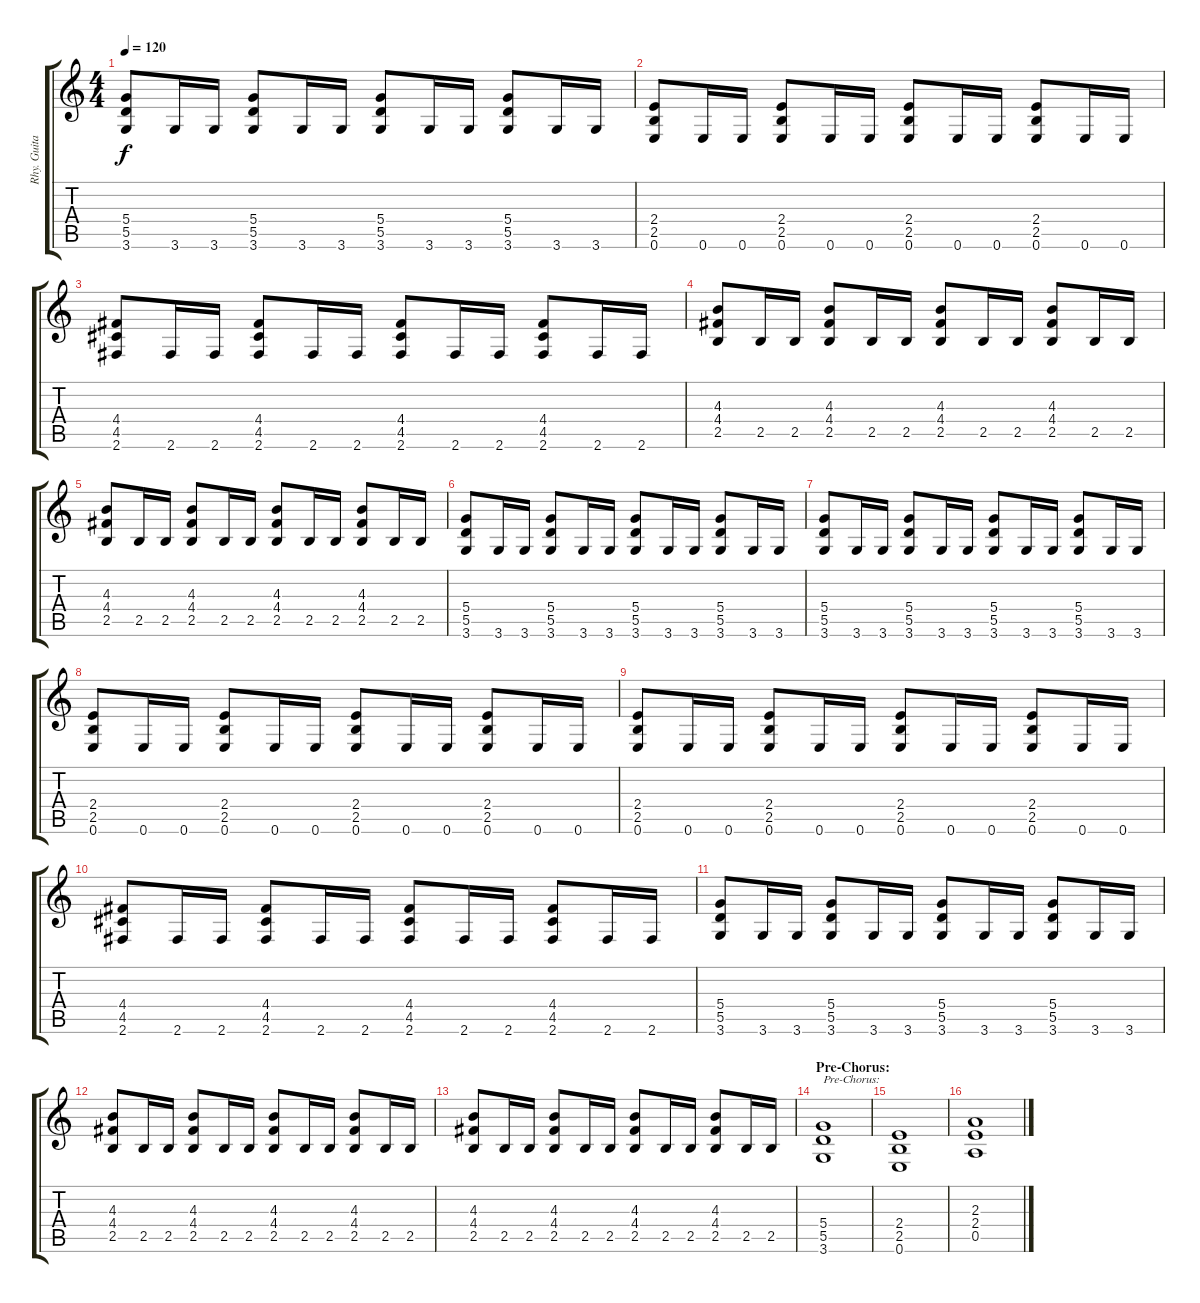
\track ("Rhy. Guitar 1" "Rhy. Guita") {instrument distortionguitar}
\staff {score tabs}
\tuning (E4 B3 G3 D3 A2 E2) {hide}
\ts (4 4)
\tempo 120
\clef g2
\ks c
(5.4 5.5 3.6).8{dy f} 3.6.16 3.6.16 (5.4 5.5 3.6).8 3.6.16 3.6.16 (5.4 5.5 3.6).8 3.6.16 3.6.16 (5.4 5.5 3.6).8 3.6.16 3.6.16 |
(2.4 2.5 0.6).8 0.6.16 0.6.16 (2.4 2.5 0.6).8 0.6.16 0.6.16 (2.4 2.5 0.6).8 0.6.16 0.6.16 (2.4 2.5 0.6).8 0.6.16 0.6.16 |
(4.4 4.5 2.6).8 2.6.16 2.6.16 (4.4 4.5 2.6).8 2.6.16 2.6.16 (4.4 4.5 2.6).8 2.6.16 2.6.16 (4.4 4.5 2.6).8 2.6.16 2.6.16 |
(4.3 4.4 2.5).8 2.5.16 2.5.16 (4.3 4.4 2.5).8 2.5.16 2.5.16 (4.3 4.4 2.5).8 2.5.16 2.5.16 (4.3 4.4 2.5).8 2.5.16 2.5.16 |
(4.3 4.4 2.5).8 2.5.16 2.5.16 (4.3 4.4 2.5).8 2.5.16 2.5.16 (4.3 4.4 2.5).8 2.5.16 2.5.16 (4.3 4.4 2.5).8 2.5.16 2.5.16 |
(5.4 5.5 3.6).8 3.6.16 3.6.16 (5.4 5.5 3.6).8 3.6.16 3.6.16 (5.4 5.5 3.6).8 3.6.16 3.6.16 (5.4 5.5 3.6).8 3.6.16 3.6.16 |
(5.4 5.5 3.6).8 3.6.16 3.6.16 (5.4 5.5 3.6).8 3.6.16 3.6.16 (5.4 5.5 3.6).8 3.6.16 3.6.16 (5.4 5.5 3.6).8 3.6.16 3.6.16 |
(2.4 2.5 0.6).8 0.6.16 0.6.16 (2.4 2.5 0.6).8 0.6.16 0.6.16 (2.4 2.5 0.6).8 0.6.16 0.6.16 (2.4 2.5 0.6).8 0.6.16 0.6.16 |
(2.4 2.5 0.6).8 0.6.16 0.6.16 (2.4 2.5 0.6).8 0.6.16 0.6.16 (2.4 2.5 0.6).8 0.6.16 0.6.16 (2.4 2.5 0.6).8 0.6.16 0.6.16 |
(4.4 4.5 2.6).8 2.6.16 2.6.16 (4.4 4.5 2.6).8 2.6.16 2.6.16 (4.4 4.5 2.6).8 2.6.16 2.6.16 (4.4 4.5 2.6).8 2.6.16 2.6.16 |
(5.4 5.5 3.6).8 3.6.16 3.6.16 (5.4 5.5 3.6).8 3.6.16 3.6.16 (5.4 5.5 3.6).8 3.6.16 3.6.16 (5.4 5.5 3.6).8 3.6.16 3.6.16 |
(4.3 4.4 2.5).8 2.5.16 2.5.16 (4.3 4.4 2.5).8 2.5.16 2.5.16 (4.3 4.4 2.5).8 2.5.16 2.5.16 (4.3 4.4 2.5).8 2.5.16 2.5.16 |
(4.3 4.4 2.5).8 2.5.16 2.5.16 (4.3 4.4 2.5).8 2.5.16 2.5.16 (4.3 4.4 2.5).8 2.5.16 2.5.16 (4.3 4.4 2.5).8 2.5.16 2.5.16 |
\section ("" "Pre-Chorus:")
(5.4 5.5 3.6).1{txt "Pre-Chorus:"} |
(2.4 2.5 0.6).1 |
(2.3 2.4 0.5).1
